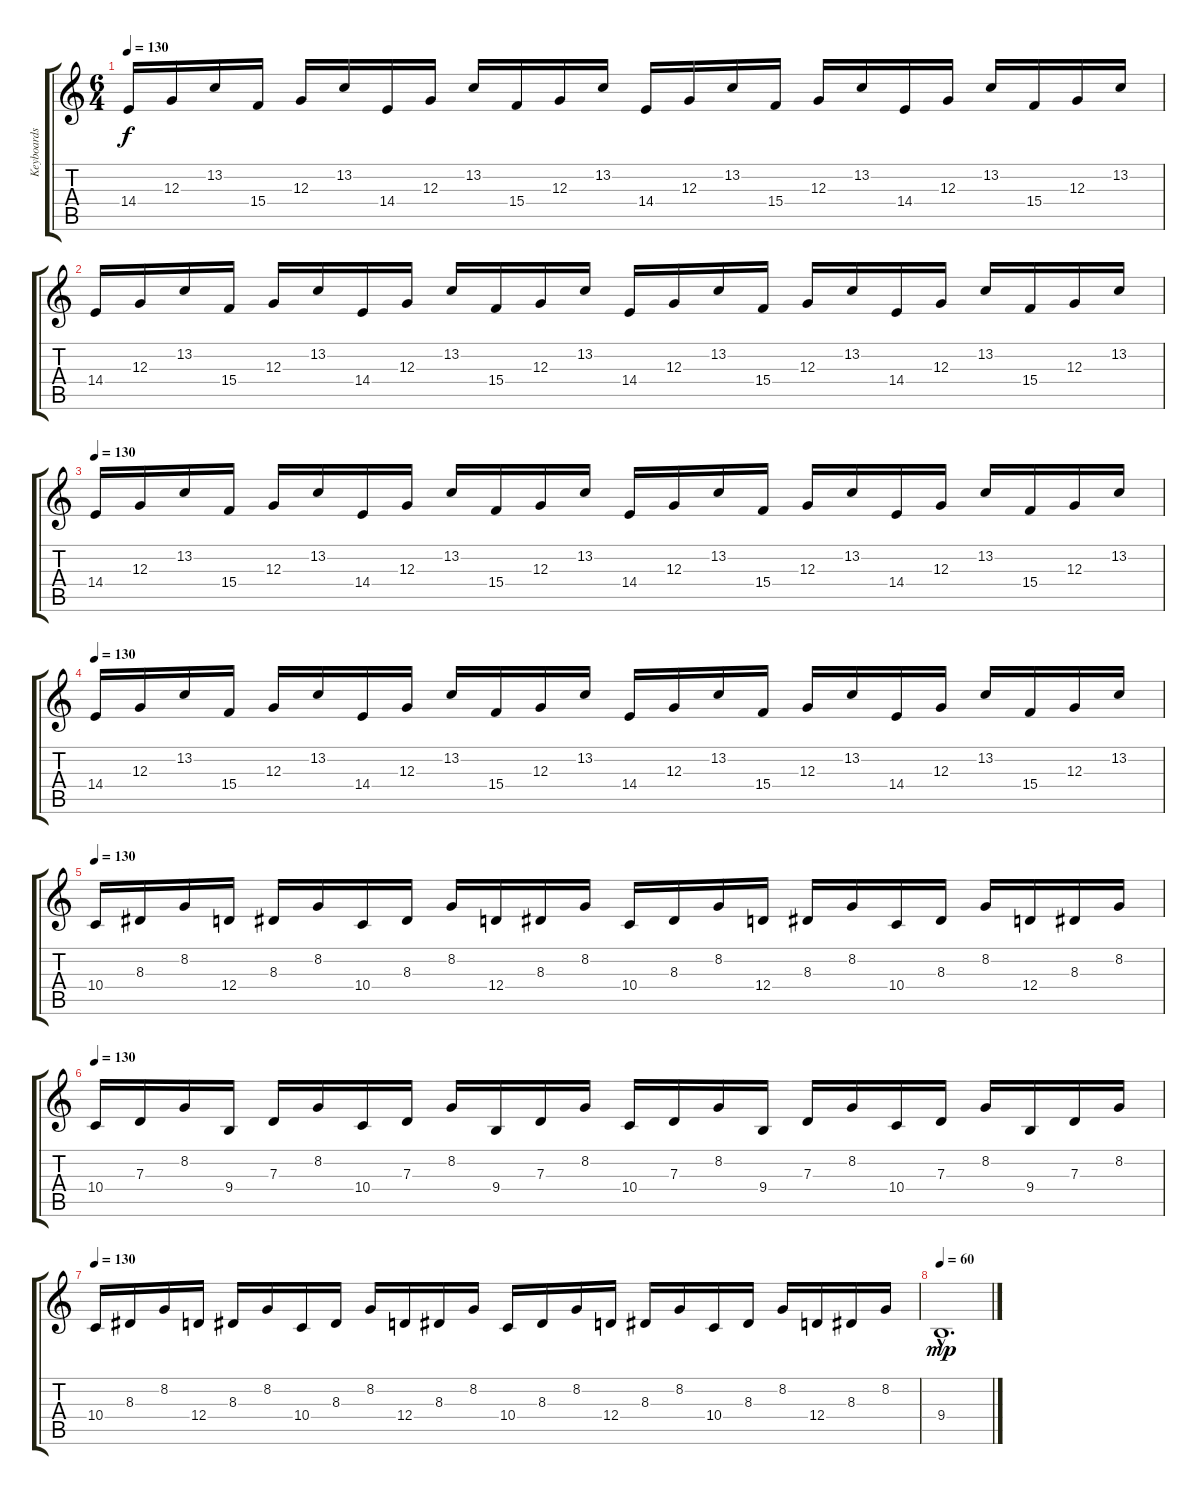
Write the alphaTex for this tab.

\track ("Keyboards" "Keyboards") {instrument drawbarorgan}
\staff {score tabs}
\tuning (E4 B3 G3 D3 A2 E2) {hide}
\ts (6 4)
\tempo 130
\clef g2
\ks c
14.4.16{dy f volume 10} 12.3.16 13.2.16 15.4.16 12.3.16 13.2.16 14.4.16 12.3.16 13.2.16 15.4.16 12.3.16 13.2.16 14.4.16 12.3.16 13.2.16 15.4.16 12.3.16 13.2.16 14.4.16 12.3.16 13.2.16 15.4.16 12.3.16 13.2.16 |
14.4.16 12.3.16 13.2.16 15.4.16 12.3.16 13.2.16 14.4.16 12.3.16 13.2.16 15.4.16 12.3.16 13.2.16 14.4.16 12.3.16 13.2.16 15.4.16 12.3.16 13.2.16 14.4.16 12.3.16 13.2.16 15.4.16 12.3.16 13.2.16 |
\tempo 130
14.4.16 12.3.16 13.2.16 15.4.16 12.3.16 13.2.16 14.4.16 12.3.16 13.2.16 15.4.16 12.3.16 13.2.16 14.4.16 12.3.16 13.2.16 15.4.16 12.3.16 13.2.16 14.4.16 12.3.16 13.2.16 15.4.16 12.3.16 13.2.16 |
\tempo 130
14.4.16 12.3.16 13.2.16 15.4.16 12.3.16 13.2.16 14.4.16 12.3.16 13.2.16 15.4.16 12.3.16 13.2.16 14.4.16 12.3.16 13.2.16 15.4.16 12.3.16 13.2.16 14.4.16 12.3.16 13.2.16 15.4.16 12.3.16 13.2.16 |
\tempo 130
10.4.16 8.3.16 8.2.16 12.4.16 8.3.16 8.2.16 10.4.16 8.3.16 8.2.16 12.4.16 8.3.16 8.2.16 10.4.16 8.3.16 8.2.16 12.4.16 8.3.16 8.2.16 10.4.16 8.3.16 8.2.16 12.4.16 8.3.16 8.2.16 |
\tempo 130
10.4.16 7.3.16 8.2.16 9.4.16 7.3.16 8.2.16 10.4.16 7.3.16 8.2.16 9.4.16 7.3.16 8.2.16 10.4.16 7.3.16 8.2.16 9.4.16 7.3.16 8.2.16 10.4.16 7.3.16 8.2.16 9.4.16 7.3.16 8.2.16 |
\tempo 80
\tempo 130
10.4.16 8.3.16 8.2.16 12.4.16 8.3.16 8.2.16 10.4.16 8.3.16 8.2.16 12.4.16 8.3.16 8.2.16 10.4.16 8.3.16 8.2.16 12.4.16 8.3.16 8.2.16 10.4.16 8.3.16 8.2.16 12.4.16 8.3.16 8.2.16 |
\tempo 60
9.4{hac}.1{d dy mp}
